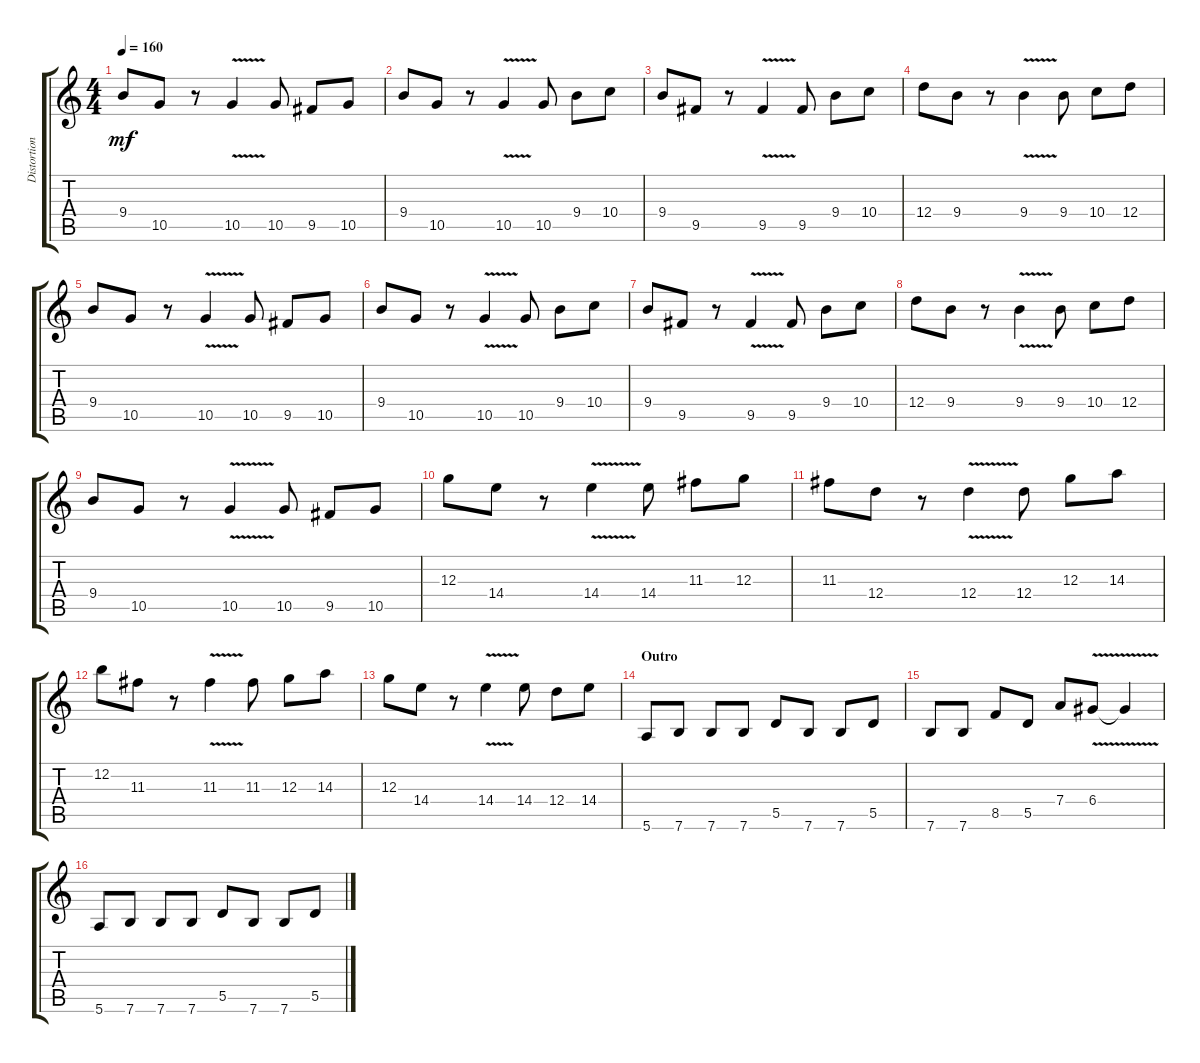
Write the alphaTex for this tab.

\track ("Distortion Guitar" "Distortion") {instrument distortionguitar}
\staff {score tabs}
\tuning (E4 B3 G3 D3 A2 E2) {hide}
\ts (4 4)
\tempo 160
\clef g2
\ks c
9.4.8{dy mf} 10.5.8 r.8 10.5{v}.4 10.5.8 9.5.8 10.5.8 |
9.4.8 10.5.8 r.8 10.5{v}.4 10.5.8 9.4.8 10.4.8 |
9.4.8 9.5.8 r.8 9.5{v}.4 9.5.8 9.4.8 10.4.8 |
12.4.8 9.4.8 r.8 9.4{v}.4 9.4.8 10.4.8 12.4.8 |
9.4.8 10.5.8 r.8 10.5{v}.4 10.5.8 9.5.8 10.5.8 |
9.4.8 10.5.8 r.8 10.5{v}.4 10.5.8 9.4.8 10.4.8 |
9.4.8 9.5.8 r.8 9.5{v}.4 9.5.8 9.4.8 10.4.8 |
12.4.8 9.4.8 r.8 9.4{v}.4 9.4.8 10.4.8 12.4.8 |
9.4.8 10.5.8 r.8 10.5{v}.4 10.5.8 9.5.8 10.5.8 |
12.3.8 14.4.8 r.8 14.4{v}.4 14.4.8 11.3.8 12.3.8 |
11.3.8 12.4.8 r.8 12.4{v}.4 12.4.8 12.3.8 14.3.8 |
12.2.8 11.3.8 r.8 11.3{v}.4 11.3.8 12.3.8 14.3.8 |
12.3.8 14.4.8 r.8 14.4{v}.4 14.4.8 12.4.8 14.4.8 |
\section ("" "Outro")
5.6.8 7.6.8 7.6.8 7.6.8 5.5.8 7.6.8 7.6.8 5.5.8 |
7.6.8 7.6.8 8.5.8 5.5.8 7.4.8 6.4{v}.8 6.4{t}.4 |
5.6.8 7.6.8 7.6.8 7.6.8 5.5.8 7.6.8 7.6.8 5.5.8
